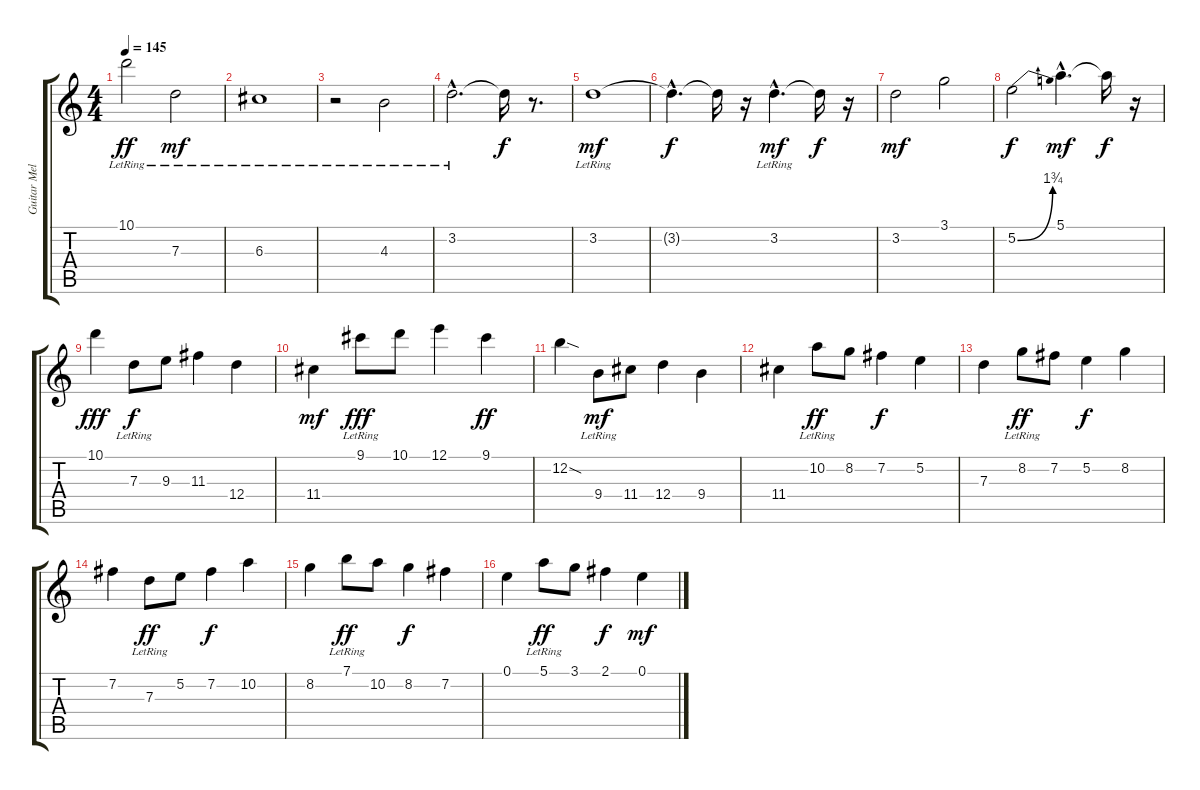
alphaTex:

\track ("Guitar Melody" "Guitar Mel") {instrument acousticguitarsteel}
\staff {score tabs}
\tuning (E4 B3 G3 D3 A2 E2) {hide}
\ts (4 4)
\tempo 145
\clef g2
\ks c
10.1{lr}.2{dy ff} 7.3{lr}.2{dy mf} |
6.3{lr}.1 |
r.2 4.3{lr}.2 |
3.2{hac lr}.2{d} 3.2{t}.16{dy f} r.8{d} |
3.2{lr}.1{dy mf} |
3.2{hac t}.4{d dy f} 3.2{t}.16 r.16 3.2{hac lr}.4{d dy mf} 3.2{t}.16{dy f} r.16 |
3.2.2{dy mf} 3.1.2 |
5.2{be (bend 0 0 60 7)}.2{dy f} 5.1{hac}.4{d dy mf} 5.1{t}.16{dy f} r.16 |
10.1.4{dy fff} 7.3{lr}.8{dy f} 9.3.8 11.3.4 12.4.4 |
11.4.4{dy mf} 9.1{lr}.8{dy fff} 10.1.8 12.1.4 9.1.4{dy ff} |
12.2{sod}.4 9.4{lr}.8{dy mf} 11.4.8 12.4.4 9.4.4 |
11.4.4 10.2{lr}.8{dy ff} 8.2.8 7.2.4{dy f} 5.2.4 |
7.3.4 8.2{lr}.8{dy ff} 7.2.8 5.2.4{dy f} 8.2.4 |
7.2.4 7.3{lr}.8{dy ff} 5.2.8 7.2.4{dy f} 10.2.4 |
8.2.4 7.1{lr}.8{dy ff} 10.2.8 8.2.4{dy f} 7.2.4 |
0.1.4 5.1{lr}.8{dy ff} 3.1.8 2.1.4{dy f} 0.1.4{dy mf}
